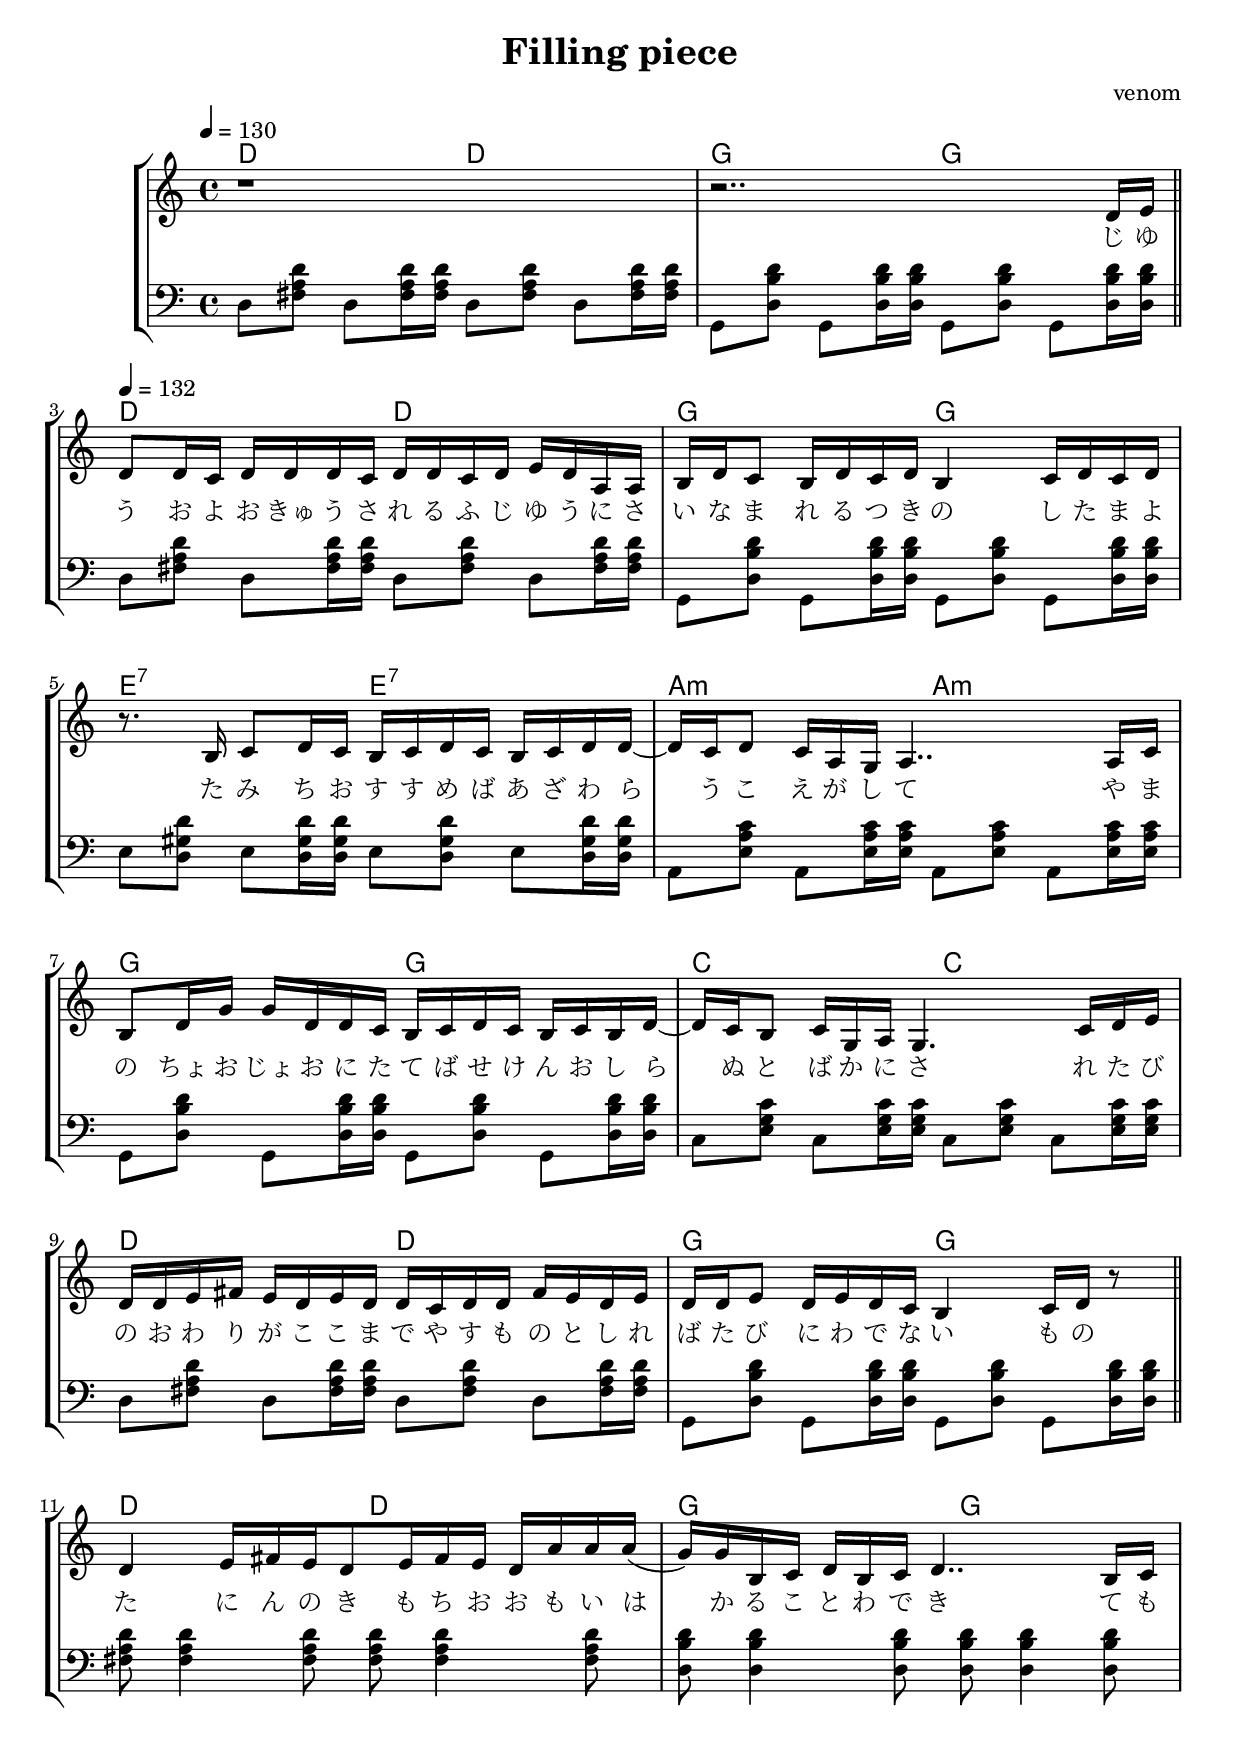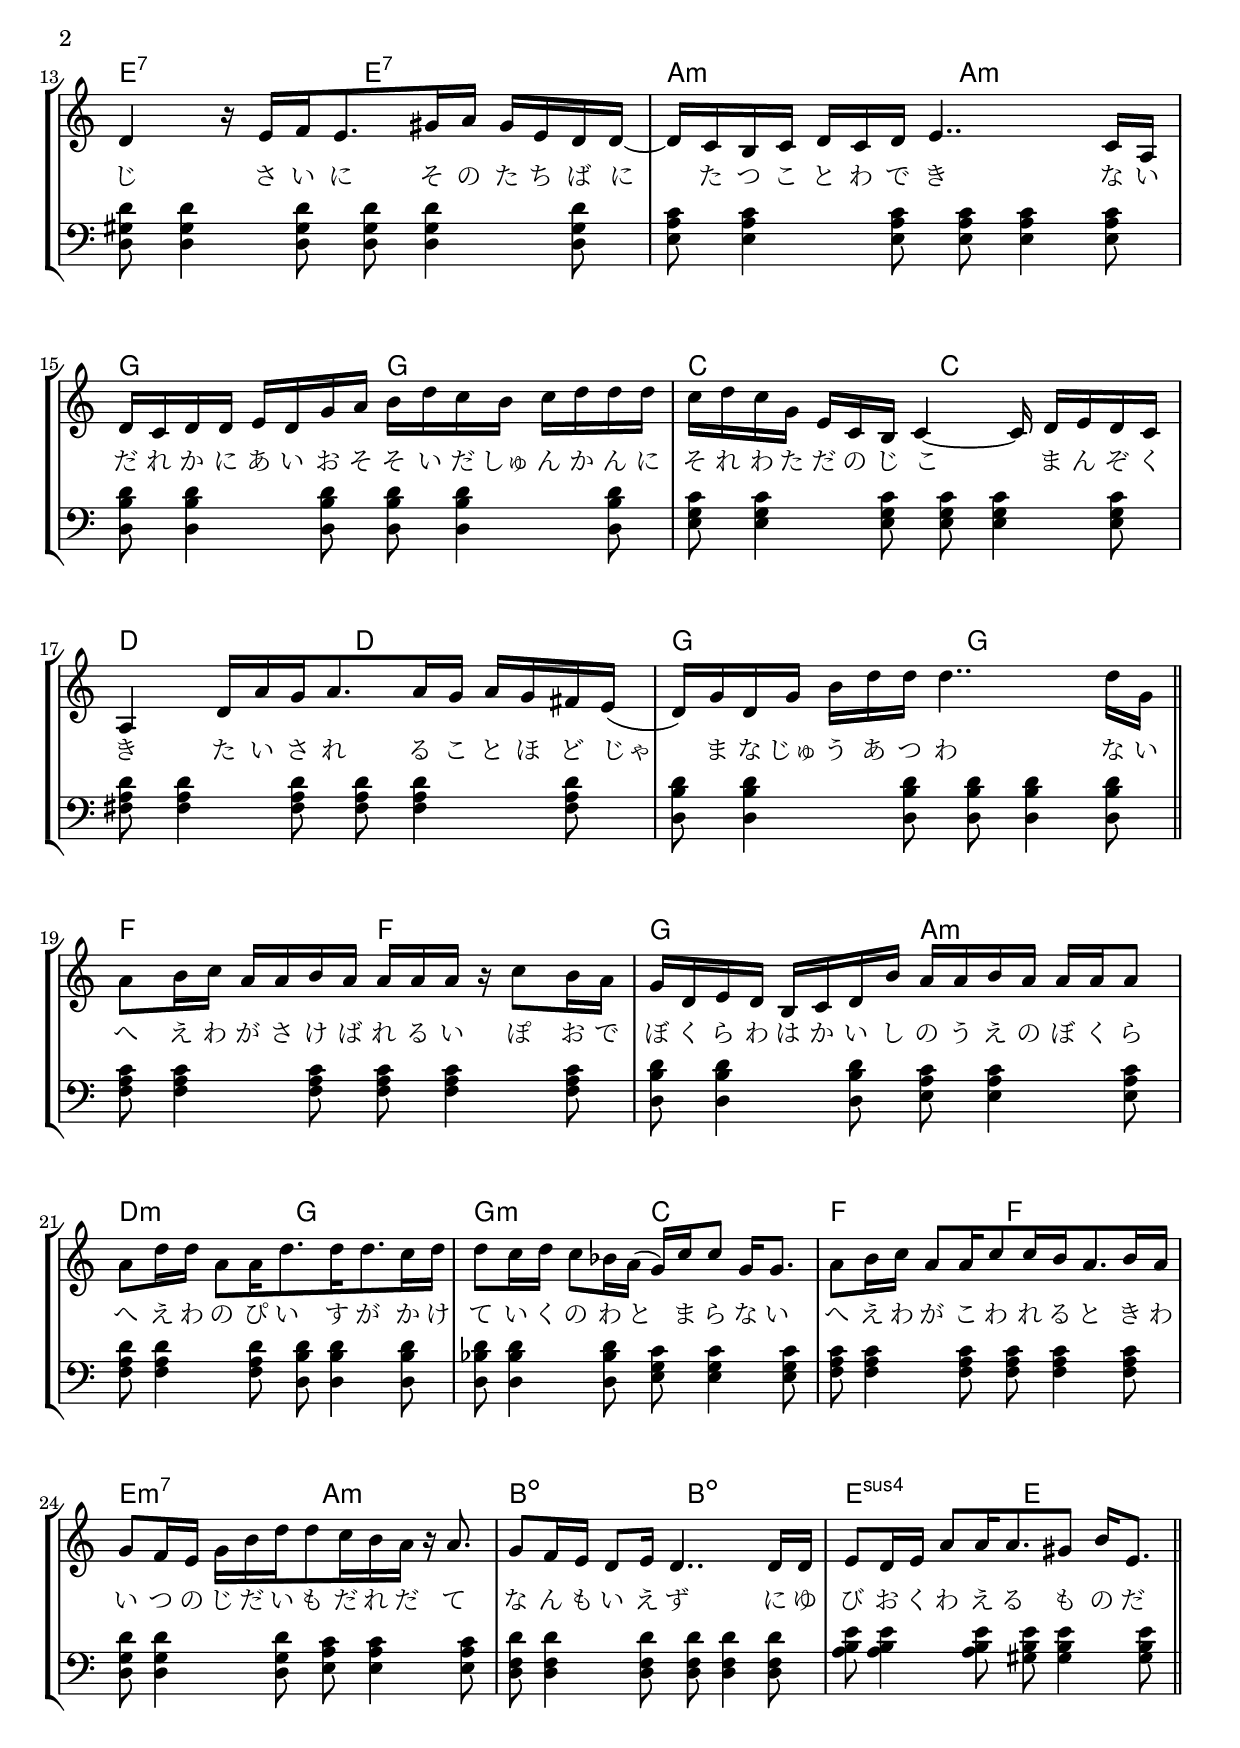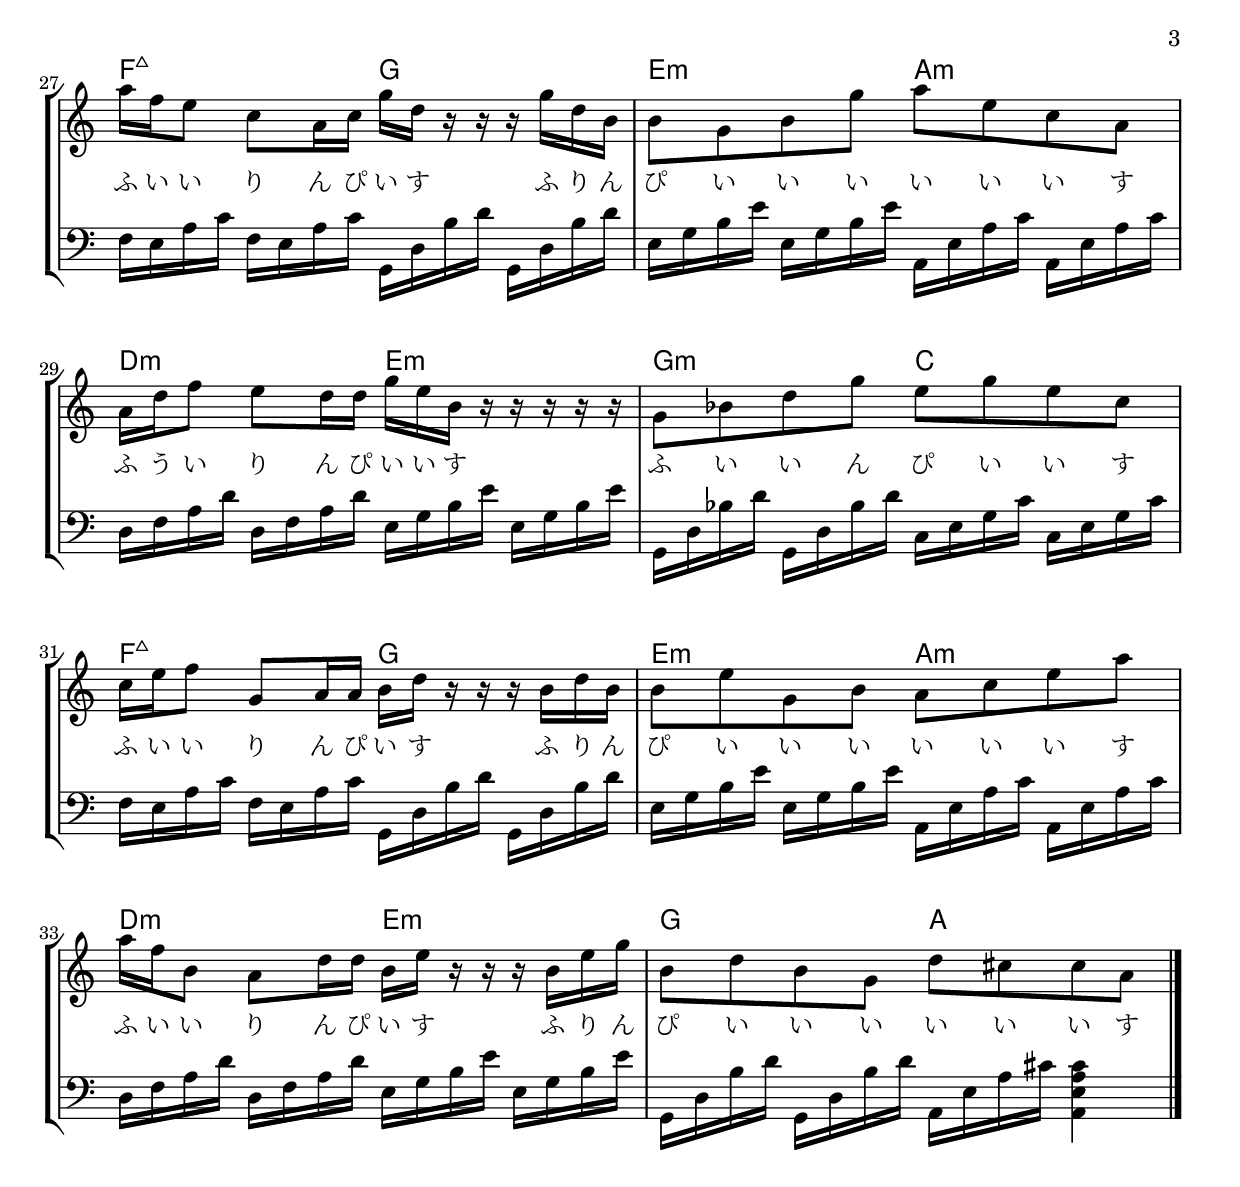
\version "2.12.1"

\header {
	title = \markup {"Filling piece"}
	composer = \markup \center-column {venom}
}

harmony = \chordmode {
	d2 d g g 

	d d g g e:7 e:7 a:m a:m g g c c d d g g 

	d d g g e:7 e:7 a:m a:m g g c c d d g g 

	f f g a:m d:m g g:m c f f e:min7 a:m b:dim b:dim e:sus4 e 

	f:maj7 g e:m a:m d:m e:m g:m c f:maj7 g e:m a:m d:m e:m g a 
}

melody = {
	\key c \major
	\tempo 4 = 130
	r1 | r2.. 
	\set Staff.midiInstrument = #"mmi0.36"
	d'16  e'16 
		\tempo 4 = 132
d'8  d'16  c'16  d'16  d'16  d'16  c'16  d'16  d'16  c'16  d'16  e'16  d'16  a16  a16 
	b16  d'16  c'8  b16  d'16  c'16  d'16  b4  c'16  d'16  c'16  d'16 
	r8.  b16  c'8  d'16  c'16  b16  c'16  d'16  c'16  b16  c'16  d'16  d'16~ 
	d'16  c'16  d'8  c'16  a16  g16  a4..  a16  c'16 
	b8  d'16  g'16  g'16  d'16  d'16  c'16  b16  c'16  d'16  c'16  b16  c'16  b16  d'16~ 
	d'16  c'16  b8  c'16  g16  a16  g4.  c'16  d'16  e'16 
	d'16  d'16  e'16  fis'16  e'16  d'16  e'16  d'16  d'16  c'16  d'16  d'16  fis'16  e'16  d'16  e'16 
	d'16  d'16  e'8  d'16  e'16  d'16  c'16  b4  c'16  d'16  	r8 	\set Staff.midiInstrument = #"mmi0.36"
	 d'4  e'16  fis'16  e'16  d'8  e'16  fis'16  e'16  d'16  a'16  a'16  a'16 
	(g'16)  g'16  b16  c'16  d'16  b16  c'16  d'4..  b16  c'16 
	d'4  r16  e'16  f'16  e'8.  gis'16  a'16  gis'16  e'16  d'16  d'16~ 
	d'16  c'16  b16  c'16  d'16  c'16  d'16  e'4..  c'16  a16 
	d'16  c'16  d'16  d'16  e'16  d'16  g'16  a'16  b'16  d''16  c''16  b'16  c''16  d''16  d''16  d''16 
	c''16  d''16  c''16  g'16  e'16  c'16  b16  c'4~c'16  d'16  e'16  d'16  c'16 
	a4  d'16  a'16  g'16  a'8.  a'16  g'16  a'16  g'16  fis'16  e'16 
	(d'16)  g'16  d'16  g'16  b'16  d''16  d''16  d''4..  d''16  g'16
	\set Staff.midiInstrument = #"mmi0.36"
	 a'8  b'16  c''16  a'16  a'16  b'16  a'16  a'16  a'16  a'16  r16  c''8  b'16  a'16 
	g'16  d'16  e'16  d'16  b16  c'16  d'16  b'16  a'16  a'16  b'16  a'16  a'16  a'16  a'8 
	a'8  d''16  d''16  a'8  a'16  d''8.  d''16  d''8.  c''16  d''16 
	d''8  c''16  d''16  c''8  bes'16  a'16  (g'16)  c''16  c''8  g'16  g'8. 
	a'8  b'16  c''16  a'8  a'16  c''8  c''16  b'16  a'8.  b'16  a'16 
	g'8  f'16  e'16  g'16  b'16  d''16  d''8  c''16  b'16  a'16  r16  a'8. 
	g'8  f'16  e'16  d'8  e'16  d'4..  d'16  d'16 
	e'8  d'16  e'16  a'8  a'16  a'8.  gis'8  b'16  e'8.
	\set Staff.midiInstrument = #"mmi0.40"
	 a''16  f''16  e''8  c''8  a'16  c''16  g''16  d''16  r16  r16  r16  g''16  d''16  b'16 
	b'8  g'8  b'8  g''8  a''8  e''8  c''8  a'8 
	a'16  d''16  f''8  e''8  d''16  d''16  g''16  e''16  b'16  r16  r16  r16  r16  r16 
	g'8  bes'8  d''8  g''8  e''8  g''8  e''8  c''8 
	c''16  e''16  f''8  g'8  a'16  a'16  b'16  d''16  r16  r16  r16  b'16  d''16  b'16 
	b'8  e''8  g'8  b'8  a'8  c''8  e''8  a''8 
	a''16  f''16  b'8  a'8  d''16  d''16  b'16  e''16  r16  r16  r16  b'16  e''16  g''16 
	b'8  d''8  b'8  g'8  d''8  cis''8  cis''8  a'8
	\bar "|."
}

words = \lyricmode {
	
	じ  ゆ  う  お  よ  お  きゅ  う  さ  れ  る  ふ  じ  ゆ  う  に  さ  い  な  ま  れ  る  つ  き  の  し  た  ま  よ  た  み  ち  お  す  す  め  ば  あ  ざ  わ  ら  う  こ  え  が  し  て  や  ま  の  ちょ  お  じょ  お  に  た  て  ば  せ  け  ん  お  し  ら  ぬ  と  ば  か  に  さ  れ  た  び  の  お  わ  り  が  こ  こ  ま  で  や  す  も  の  と  し  れ  ば  た  び  に  わ  で  な  い  も  の  
	た  に  ん  の  き  も  ち  お  お  も  い  は  か  る  こ  と  わ  で  き  て  も  じ  さ  い  に  そ  の  た  ち  ば  に  た  つ  こ  と  わ  で  き  な  い  だ  れ  か  に  あ  い  お  そ  そ  い  だ  しゅ  ん  か  ん  に  そ  れ  わ  た  だ  の  じ  こ  ま  ん  ぞ  く  き  た  い  さ  れ  る  こ  と  ほ  ど  じゃ  ま  な  じゅ  う  あ  つ  わ  な  い  
	へ  え  わ  が  さ  け  ば  れ  る  い  ぽ  お  で  ぼ  く  ら  わ  は  か  い  し  の  う  え  の  ぼ  く  ら  へ  え  わ  の  ぴ  い  す  が  か  け  て  い  く  の  わ  と  ま  ら  な  い  へ  え  わ  が  こ  わ  れ  る  と  き  わ  い  つ  の  じ  だ  い  も  だ  れ  だ  て  な  ん  も  い  え  ず  に  ゆ  び  お  く  わ  え  る  も  の  だ  
	ふ  い  い  り  ん  ぴ  い  す  ふ  り  ん  ぴ  い  い  い  い  い  い  す  ふ  う  い  り  ん  ぴ  い  い  す  ふ  い  い  ん  ぴ  い  い  す  ふ  い  い  り  ん  ぴ  い  す  ふ  り  ん  ぴ  い  い  い  い  い  い  す  ふ  い  い  り  ん  ぴ  い  す  ふ  り  ん  ぴ  い  い  い  い  い  い  す  
}

tempochange = {
	\tempo 4 = 130
	r1 | r1 \bar "||"
	\tempo 4 = 132
	r1 | r1 | r1 | r1 | r1 | r1 | r1 | r1 \bar "||"
	\tempo 4 = 132
	r1 | r1 | r1 | r1 | r1 | r1 | r1 | r1 \bar "||"
	\tempo 4 = 132
	r1 | r1 | r1 | r1 | r1 | r1 | r1 | r1 \bar "||"
	\tempo 4 = 132
	r1 | r1 | r1 | r1 | r1 | r1 | r1 | r1 \bar "|."
}

mainacc = {
	\clef bass
	\set Staff.midiInstrument = #"Harmonica"
	\key c \major
	\tempo 4 = 130
	d8 <fis a d'> d <fis a d'>16 <fis a d'>
	d8 <fis a d'> d <fis a d'>16 <fis a d'>
	g,8 <d b d'> g, <d b d'>16 <d b d'>
	g,8 <d b d'> g, <d b d'>16 <d b d'>
	\bar "||"

	\set Staff.midiInstrument = #"Harmonica"
	\tempo 4 = 132
	d8 <fis a d'> d <fis a d'>16 <fis a d'>
	d8 <fis a d'> d <fis a d'>16 <fis a d'>
	g,8 <d b d'> g, <d b d'>16 <d b d'>
	g,8 <d b d'> g, <d b d'>16 <d b d'>
	e8 <d gis d'> e <d gis d'>16 <d gis d'>
	e8 <d gis d'> e <d gis d'>16 <d gis d'>
	a,8 <e a c'> a, <e a c'>16 <e a c'>
	a,8 <e a c'> a, <e a c'>16 <e a c'>
	g,8 <d b d'> g, <d b d'>16 <d b d'>
	g,8 <d b d'> g, <d b d'>16 <d b d'>
	c8 <e g c'> c <e g c'>16 <e g c'>
	c8 <e g c'> c <e g c'>16 <e g c'>
	d8 <fis a d'> d <fis a d'>16 <fis a d'>
	d8 <fis a d'> d <fis a d'>16 <fis a d'>
	g,8 <d b d'> g, <d b d'>16 <d b d'>
	g,8 <d b d'> g, <d b d'>16 <d b d'>
	\bar "||"

	\set Staff.midiInstrument = #"Overdriven Guitar"
	<fis a d'>8 <fis a d'>4 <fis a d'>8
	<fis a d'>8 <fis a d'>4 <fis a d'>8
	<d b d'>8 <d b d'>4 <d b d'>8
	<d b d'>8 <d b d'>4 <d b d'>8
	<d gis d'>8 <d gis d'>4 <d gis d'>8
	<d gis d'>8 <d gis d'>4 <d gis d'>8
	<e a c'>8 <e a c'>4 <e a c'>8
	<e a c'>8 <e a c'>4 <e a c'>8
	<d b d'>8 <d b d'>4 <d b d'>8
	<d b d'>8 <d b d'>4 <d b d'>8
	<e g c'>8 <e g c'>4 <e g c'>8
	<e g c'>8 <e g c'>4 <e g c'>8
	<fis a d'>8 <fis a d'>4 <fis a d'>8
	<fis a d'>8 <fis a d'>4 <fis a d'>8
	<d b d'>8 <d b d'>4 <d b d'>8
	<d b d'>8 <d b d'>4 <d b d'>8
	\bar "||"

	\set Staff.midiInstrument = #"Overdriven Guitar"
	<f a c'>8 <f a c'>4 <f a c'>8
	<f a c'>8 <f a c'>4 <f a c'>8
	<d b d'>8 <d b d'>4 <d b d'>8
	<e a c'>8 <e a c'>4 <e a c'>8
	<f a d'>8 <f a d'>4 <f a d'>8
	<d b d'>8 <d b d'>4 <d b d'>8
	<d bes d'>8 <d bes d'>4 <d bes d'>8
	<e g c'>8 <e g c'>4 <e g c'>8
	<f a c'>8 <f a c'>4 <f a c'>8
	<f a c'>8 <f a c'>4 <f a c'>8
	<d g d'>8 <d g d'>4 <d g d'>8
	<e a c'>8 <e a c'>4 <e a c'>8
	<d f d'>8 <d f d'>4 <d f d'>8
	<d f d'>8 <d f d'>4 <d f d'>8
	<a b e'>8 <a b e'>4 <a b e'>8
	<gis b e'>8 <gis b e'>4 <gis b e'>8
	\bar "||"

	\set Staff.midiInstrument = #"Overdriven Guitar"
	f16 e a c' f e a c'
	g,16 d b d' g, d b d'
	e16 g b e' e g b e'
	a,16 e a c' a, e a c'
	d16 f a d' d f a d'
	e16 g b e' e g b e'
	g,16 d bes d' g, d bes d'
	c16 e g c' c e g c'
	f16 e a c' f e a c'
	g,16 d b d' g, d b d'
	e16 g b e' e g b e'
	a,16 e a c' a, e a c'
	d16 f a d' d f a d'
	e16 g b e' e g b e'
	g,16 d b d' g, d b d'
	a,16 e a cis' <a, e a cis'>4
	\bar "|."
}

subacc = {
	\clef bass
	\set Staff.midiInstrument = #"Slap Bass 1"
	\key c \major
	\tempo 4 = 130
	d4.d8
	d4.d8
	g,4.g,8
	g,4.g,8
	\bar "||"

	\set Staff.midiInstrument = #"Slap Bass 1"
	\tempo 4 = 132
	d4.d8
	d4.d8
	g,4.g,8
	g,4.g,8
	e4.e8
	e4.e8
	a,4.a,8
	a,4.a,8
	g,4.g,8
	g,4.g,8
	c4.c8
	c4.c8
	d4.d8
	d4.d8
	g,4.g,8
	g,4.g,8
	\bar "||"

	\set Staff.midiInstrument = #"Electric Bass (pick)"
	d8 d8 d8 d8
	d8 d8 d8 d8
	g,8 g,8 g,8 g,8
	g,8 g,8 g,8 g,8
	e8 e8 e8 e8
	e8 e8 e8 e8
	a,8 a,8 a,8 a,8
	a,8 a,8 a,8 a,8
	g,8 g,8 g,8 g,8
	g,8 g,8 g,8 g,8
	c8 c8 c8 c8
	c8 c8 c8 c8
	d8 d8 d8 d8
	d8 d8 d8 d8
	g,8 g,8 g,8 g,8
	g,8 g,8 g,8 g,8
	\bar "||"

	\set Staff.midiInstrument = #"Slap Bass 2"
	f4 f4
	f4 f4
	g,4 g,4
	a,4 a,4
	d4 d4
	g,4 g,4
	g,4 g,4
	c4 c4
	f4 f4
	f4 f4
	e4 e4
	a,4 a,4
	b,4 b,4
	b,4 b,4
	e4 e4
	e4 e4
	\bar "||"

	\set Staff.midiInstrument = #"Slap Bass 2"
	f16 f16 f16 f16 f16 f16 f16 f16
	g,16 g,16 g,16 g,16 g,16 g,16 g,16 g,16
	e16 e16 e16 e16 e16 e16 e16 e16
	a,16 a,16 a,16 a,16 a,16 a,16 a,16 a,16
	d16 d16 d16 d16 d16 d16 d16 d16
	e16 e16 e16 e16 e16 e16 e16 e16
	g,16 g,16 g,16 g,16 g,16 g,16 g,16 g,16
	c16 c16 c16 c16 c16 c16 c16 c16
	f16 f16 f16 f16 f16 f16 f16 f16
	g,16 g,16 g,16 g,16 g,16 g,16 g,16 g,16
	e16 e16 e16 e16 e16 e16 e16 e16
	a,16 a,16 a,16 a,16 a,16 a,16 a,16 a,16
	d16 d16 d16 d16 d16 d16 d16 d16
	e16 e16 e16 e16 e16 e16 e16 e16
	g,16 g,16 g,16 g,16 g,16 g,16 g,16 g,16
	a,2
	\bar "|."
}

percA = {
	\drummode {
	cymc1  |r1  \bar "||"
	cymc1  |r1  |r1  |r1  |cymc1  |r1  |r1  |r1  \bar "||"
	r2. hho4  |r1  |r2. hho4  |r1  |r2. hho4  |r1  |r2. hho4  |r1  \bar "||"
	r2. hho4  |r1  |r2. hho4  |r1  |r2. hho4  |r1  |r2. hho4  |r1  \bar "||"
	\times 16/12{ hh8. hh8. hh8. hh8. } |\times 16/12{ hh8. hh8. hh8. hh8. } |\times 16/12{ hh8. hh8. hh8. hh8. } |\times 16/12{ hh8. hh8. hh8. hh8. } |\times 16/12{ hh8. hh8. hh8. hh8. } |\times 16/12{ hh8. hh8. hh8. hh8. } |\times 16/12{ hh8. hh8. hh8. hh8. } |\times 16/12{ r8. hh4 hh8 hh8. } \bar "|."
	}
}

percB = {
	\drummode {
	r8 hho8 hho8 hho8 hho8 hho8 hho8 hho8  |hho8 hho8 hho8 hho8 hho8 hho8 hho8 hho8  \bar "||"
	r8 hho8 hho8 hho8 hho8 hho8 hho8 hho8  |hho8 hho8 hho8 hho8 hho8 hho8 hho8 hho8  |hho8 hho8 hho8 hho8 hho8 hho8 hho8 hho8  |hho8 hho8 hho8 hho8 hho8 hho4.  |r8 hho8 hho8 hho8 hho8 hho8 hho8 hho8  |hho8 hho8 hho8 hho8 hho8 hho8 hho8 hho8  |hho8 hho8 hho8 hho8 hho8 hho8 hho8 hho8  |hho8 hho8 hho8 hho8 hho8 hho4.  \bar "||"
	r4 hh4 hh2  |hh4 hh4 hh4 hh4  |hh4 hh4 hh4 r16 hh8.  |hh4 hh4 hh4 hh4  |r4 hh4 hh2  |hh4 hh4 hh4 hh4  |hh4 hh4 hh4 r16 hh8.  |r4 hh4. r16 hh8 hh8 hh16  \bar "||"
	r4 hh4 hh2  |hh4 hh4 hh4 hh4  |hh4 hh4 hh4 r16 hh8.  |hh4 hh4 hh4 hh4  |r4 hh4 hh2  |hh4 hh4 hh4 hh4  |hh4 hh4 hh4 r16 hh8.  |r4 hh4. r16 hh8 hh8 hh16  \bar "||"
	\times 16/12{ r8. sn4. sn8. } |\times 16/12{ r8. sn4. sn8 sn16 } |\times 16/12{ r8. sn4. sn8. } |\times 16/12{ r8. sn4. sn8 sn16 } |\times 16/12{ r8. sn4. sn8. } |\times 16/12{ r8. sn4. sn8 sn16 } |\times 16/12{ r8. sn4. sn8. } |\times 16/12{ sn16 sn4 r16 sn8 sn4 } \bar "|."
	}
}

percC = {
	\drummode {
	r1  |r1  \bar "||"
	r1  |r1  |r1  |r2. hh4  |r1  |r1  |r1  |r2. hh4  \bar "||"
	r16 hhp8 hhp8 hhp8 hhp8 hhp8 hhp8 hhp8 hhp16  |r16 hhp8 hhp8 hhp8 hhp8 hhp8 hhp8 hhp8 hhp16  |r16 hhp8 hhp8 hhp8 hhp8 hhp8 hhp4 hhp16  |r16 hhp8 hhp8 hhp8 hhp8 hhp8 hhp8 hhp8 hhp16  |r16 hhp8 hhp8 hhp8 hhp8 hhp8 hhp8 hhp8 hhp16  |r16 hhp8 hhp8 hhp8 hhp8 hhp8 hhp8 hhp8 hhp16  |r16 hhp8 hhp8 hhp8 hhp8 hhp8 hhp4 hhp16  |r16 hhp8 hhp8 hhp8 hhp8. hhp8 hhp8 hhp8  \bar "||"
	r16 hhp8 hhp8 hhp8 hhp8 hhp8 hhp8 hhp8 hhp16  |r16 hhp8 hhp8 hhp8 hhp8 hhp8 hhp8 hhp8 hhp16  |r16 hhp8 hhp8 hhp8 hhp8 hhp8 hhp4 hhp16  |r16 hhp8 hhp8 hhp8 hhp8 hhp8 hhp8 hhp8 hhp16  |r16 hhp8 hhp8 hhp8 hhp8 hhp8 hhp8 hhp8 hhp16  |r16 hhp8 hhp8 hhp8 hhp8 hhp8 hhp8 hhp8 hhp16  |r16 hhp8 hhp8 hhp8 hhp8 hhp8 hhp4 hhp16  |r16 hhp8 hhp8 hhp8 hhp8. hhp8 hhp8 hhp8  \bar "||"
	\times 16/12{ bd4 r16 bd16 bd4. } |\times 16/12{ bd4 r16 bd16 bd4. } |\times 16/12{ bd4 r16 bd16 bd4. } |\times 16/12{ bd4 r16 bd16 bd4. } |\times 16/12{ bd4 r16 bd16 bd4. } |\times 16/12{ bd4 r16 bd16 bd4. } |\times 16/12{ bd4 r16 bd16 bd4. } |\times 16/12{ r8 bd16 bd8 bd16 bd8 bd16 bd8 bd16 } \bar "|."
	}
}

percD = {
	\drummode {
	r8 sn4 sn4 sn4 sn8  |r8 sn4 sn4 sn4 sn8  \bar "||"
	r8 sn4 sn4 sn4 sn8  |r8 sn4 sn4 sn4 sn8  |r8 sn4 sn4 sn4 sn8  |r8 sn4 sn4 sn8. sn16 sn16 sn16  |r8 sn4 sn4 sn4 sn8  |r8 sn4 sn4 sn4 sn8  |r8 sn4 sn4 sn4 sn8  |r8 sn4 sn4 sn8. sn16 sn16 sn16  \bar "||"
	r8 sn4 sn4 sn4 sn8  |r8 sn4 sn4 sn4 sn8  |r8 sn4 sn4 sn4 sn8  |r8 sn4 sn4 sn4 sn8  |r8 sn4 sn4 sn4 sn8  |r8 sn4 sn4 sn4 sn8  |r8 sn4 sn4 sn4 sn8  |r8 sn4 sn8 sn16 sn8 sn8 sn8 sn16  \bar "||"
	r8 sn4 sn4 sn4 sn8  |r8 sn4 sn4 sn4 sn8  |r8 sn4 sn4 sn4 sn8  |r8 sn4 sn4 sn4 sn8  |r8 sn4 sn4 sn4 sn8  |r8 sn4 sn4 sn4 sn8  |r8 sn4 sn4 sn4 sn8  |r8 sn4 sn8 sn16 sn8 sn8 sn8 sn16  \bar "||"
	\times 16/12{ r8 hhp8. hhp8. hhp8. hhp16 } |\times 16/12{ r8 hhp8. hhp8. hhp8. hhp16 } |\times 16/12{ r8 hhp8. hhp8. hhp8. hhp16 } |\times 16/12{ r8 hhp8. hhp8. hhp8. hhp16 } |\times 16/12{ r8 hhp8. hhp8. hhp8. hhp16 } |\times 16/12{ r8 hhp8. hhp8. hhp8. hhp16 } |\times 16/12{ r8 hhp8. hhp8. hhp8. hhp16 } |\times 16/12{ r4 r16 hhp4 r16 hhp8 } \bar "|."
	}
}

percE = {
	\drummode {
	bd4 bd16 bd8. bd8. bd8 bd8.  |bd4 bd16 bd8. bd16 bd8 bd8 bd8.  \bar "||"
	bd4 bd16 bd8. bd8. bd8 bd8.  |bd4 bd16 bd8. bd16 bd8 bd8 bd8.  |bd4 bd16 bd8. bd8. bd8 bd8.  |bd4 bd16 bd8. bd16 bd8. bd4  |bd4 bd16 bd8. bd8. bd8 bd8.  |bd4 bd16 bd8. bd16 bd8 bd8 bd8.  |bd4 bd16 bd8. bd8. bd8 bd8.  |bd4 bd16 bd8. bd16 bd8. bd4  \bar "||"
	bd4 bd4 bd16 bd8 bd16 bd4  |bd4 bd4 bd16 bd8 bd16 bd4  |bd4 bd4 bd16 bd8 bd16 bd4  |bd4 bd4 bd16 bd8 bd16 bd4  |bd4 bd4 bd16 bd8 bd16 bd4  |bd4 bd4 bd16 bd8 bd16 bd4  |bd4 bd4 bd16 bd8 bd16 bd4  |bd4 bd8. bd8 bd8 bd8 bd8 bd16  \bar "||"
	bd4 bd4 bd16 bd8 bd16 bd4  |bd4 bd4 bd16 bd8 bd16 bd4  |bd4 bd4 bd16 bd8 bd16 bd4  |bd4 bd4 bd16 bd8 bd16 bd4  |bd4 bd4 bd16 bd8 bd16 bd4  |bd4 bd4 bd16 bd8 bd16 bd4  |bd4 bd4 bd16 bd8 bd16 bd4  |bd4 bd8. bd8 bd8 bd8 bd8 bd16  \bar "||"
	\times 16/12{ r2. } |r1 |r1 |r1 |\times 16/12{ r2. } |r1 |r1 |\times 16/12{ r2 r8. hho16 } \bar "|."
	}
}

percF = {
	\drummode {
	r1 | r1 \bar "||"
	r1 | r1 | r1 | r1 | r1 | r1 | r1 | r1 \bar "||"
	cymc1  |r1 |r1 |r1 |cymc1  |r1 |r1 |cymc1  \bar "||"
	cymc1  |r1 |r1 |r1 |cymc1  |r1 |r1 |cymc1  \bar "||"
	r1 | r1 | r1 | r1 | r1 | r1 | r1 | r1 \bar "|."
	}
}

\score {
	<<
		\new StaffGroup <<
			\new ChordNames {\harmony}
			\new Voice = "melody" {\melody}
			\new Lyrics \lyricsto "melody" \words
			\new Staff = "mainacc" {\mainacc}
		>>
	>>
	\layout { }
}
